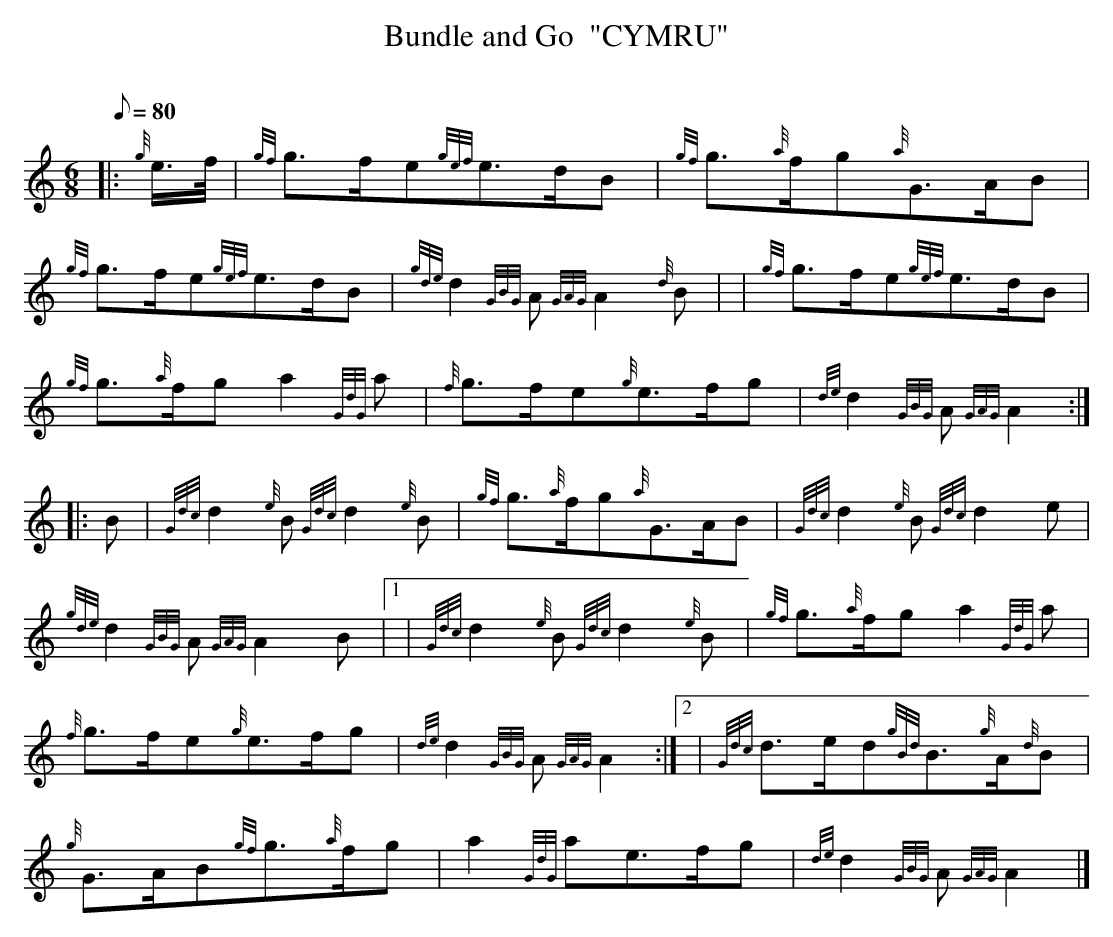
X:1
T:Bundle and Go  "CYMRU"
M:6/8
L:1/8
Q:80
C:
K:HP
|: {g}e3/4f/4 | \
{gf}g3/2f/2e{gef}e3/2d/2B | \
{gf}g3/2{a}f/2g{a}G3/2A/2B |
{gf}g3/2f/2e{gef}e3/2d/2B | \
{gde}d2{GBG}A{GAG}A2{d}B | | \
{gf}g3/2f/2e{gef}e3/2d/2B |
{gf}g3/2{a}f/2ga2{GdG}a | \
{f}g3/2f/2e{g}e3/2f/2g | \
{de}d2{GBG}A{GAG}A2 ::
B | \
{Gdc}d2{e}B{Gdc}d2{e}B | \
{gf}g3/2{a}f/2g{a}G3/2A/2B | \
{Gdc}d2{e}B{Gdc}d2e |
{gde}d2{GBG}A{GAG}A2B|1  | \
{Gdc}d2{e}B{Gdc}d2{e}B | \
{gf}g3/2{a}f/2ga2{GdG}a |
{f}g3/2f/2e{g}e3/2f/2g | \
{de}d2{GBG}A{GAG}A2:|2  | \
{Gdc}d3/2e/2d{gBd}B3/2{g}A/2{d}B |
{g}G3/2A/2B{gf}g3/2{a}f/2g | \
a2{GdG}ae3/2f/2g | \
{de}d2{GBG}A{GAG}A2|]
